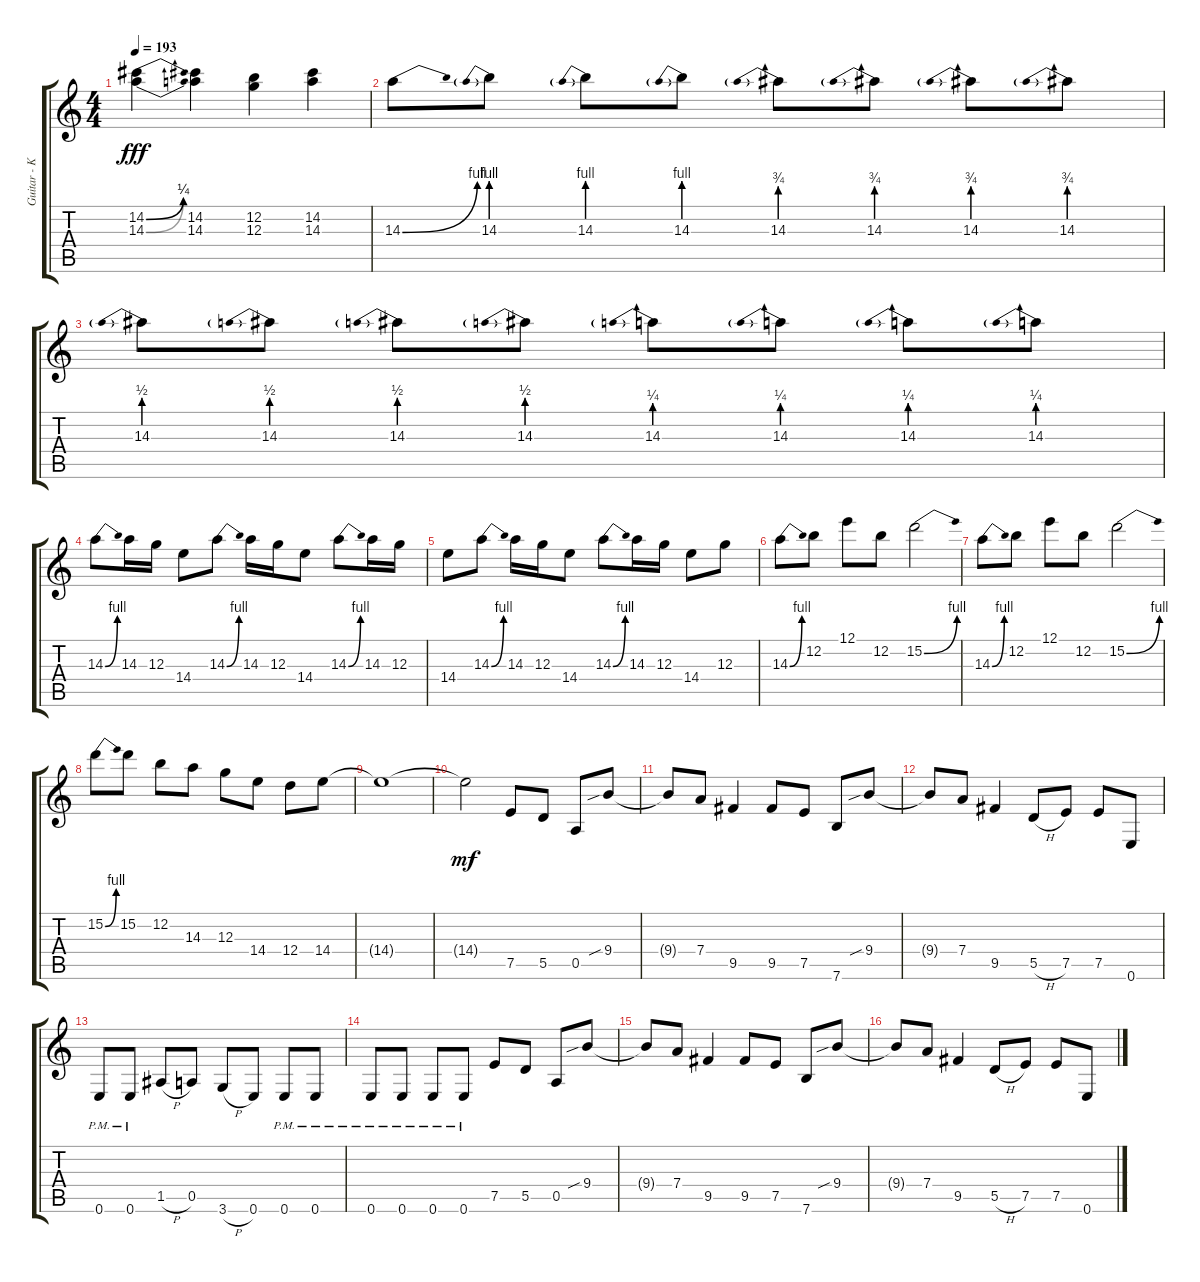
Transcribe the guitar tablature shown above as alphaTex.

\track ("Guitar - Kirk" "Guitar - K") {instrument distortionguitar}
\staff {score tabs}
\tuning (E4 B3 G3 D3 A2 E2) {hide}
\ts (4 4)
\tempo 193
\clef g2
\ks c
(14.2{be (bend 0 0 60 1)} 14.3{be (bend 0 0 60 1)}).4{dy fff} (14.2 14.3).4 (12.2 12.3).4 (14.2 14.3).4 |
14.3{be (bend 0 0 60 4)}.8 14.3{be (prebend 0 4 60 4)}.8 14.3{be (prebend 0 4 60 4)}.8 14.3{be (prebend 0 4 60 4)}.8 14.3{be (prebend 0 3 60 3)}.8 14.3{be (prebend 0 3 60 3)}.8 14.3{be (prebend 0 3 60 3)}.8 14.3{be (prebend 0 3 60 3)}.8 |
14.3{be (prebend 0 2 60 2)}.8 14.3{be (prebend 0 2 60 2)}.8 14.3{be (prebend 0 2 60 2)}.8 14.3{be (prebend 0 2 60 2)}.8 14.3{be (prebend 0 1 60 1)}.8 14.3{be (prebend 0 1 60 1)}.8 14.3{be (prebend 0 1 60 1)}.8 14.3{be (prebend 0 1 60 1)}.8 |
14.3{be (bend 0 0 60 4)}.8 14.3.16 12.3.16 14.4.8 14.3{be (bend 0 0 60 4)}.8 14.3.16 12.3.16 14.4.8 14.3{be (bend 0 0 60 4)}.8 14.3.16 12.3.16 |
14.4.8 14.3{be (bend 0 0 60 4)}.8 14.3.16 12.3.16 14.4.8 14.3{be (bend 0 0 60 4)}.8 14.3.16 12.3.16 14.4.8 12.3.8 |
14.3{be (bend 0 0 60 4)}.8 12.2.8 12.1.8 12.2.8 15.2{be (bend 0 0 60 4)}.2 |
14.3{be (bend 0 0 60 4)}.8 12.2.8 12.1.8 12.2.8 15.2{be (bend 0 0 60 4)}.2 |
15.2{be (bend 0 0 60 4)}.8 15.2.8 12.2.8 14.3.8 12.3.8 14.4.8 12.4.8 14.4.8 |
14.4{t}.1 |
14.4{t}.2{dy mf volume 10} 7.5.8 5.5.8 0.5.8 9.4{sib}.8 |
9.4{t}.8 7.4.8 9.5.4 9.5.8 7.5.8 7.6.8 9.4{sib}.8 |
9.4{t}.8 7.4.8 9.5.4 5.5{h}.8 7.5.8 7.5.8 0.6.8 |
0.6{pm}.8 0.6{pm}.8 1.5{h}.8 0.5.8 3.6{h}.8 0.6.8 0.6{pm}.8 0.6{pm}.8 |
0.6{pm}.8 0.6{pm}.8 0.6{pm}.8 0.6{pm}.8 7.5.8 5.5.8 0.5.8 9.4{sib}.8 |
9.4{t}.8 7.4.8 9.5.4 9.5.8 7.5.8 7.6.8 9.4{sib}.8 |
9.4{t}.8 7.4.8 9.5.4 5.5{h}.8 7.5.8 7.5.8 0.6.8
